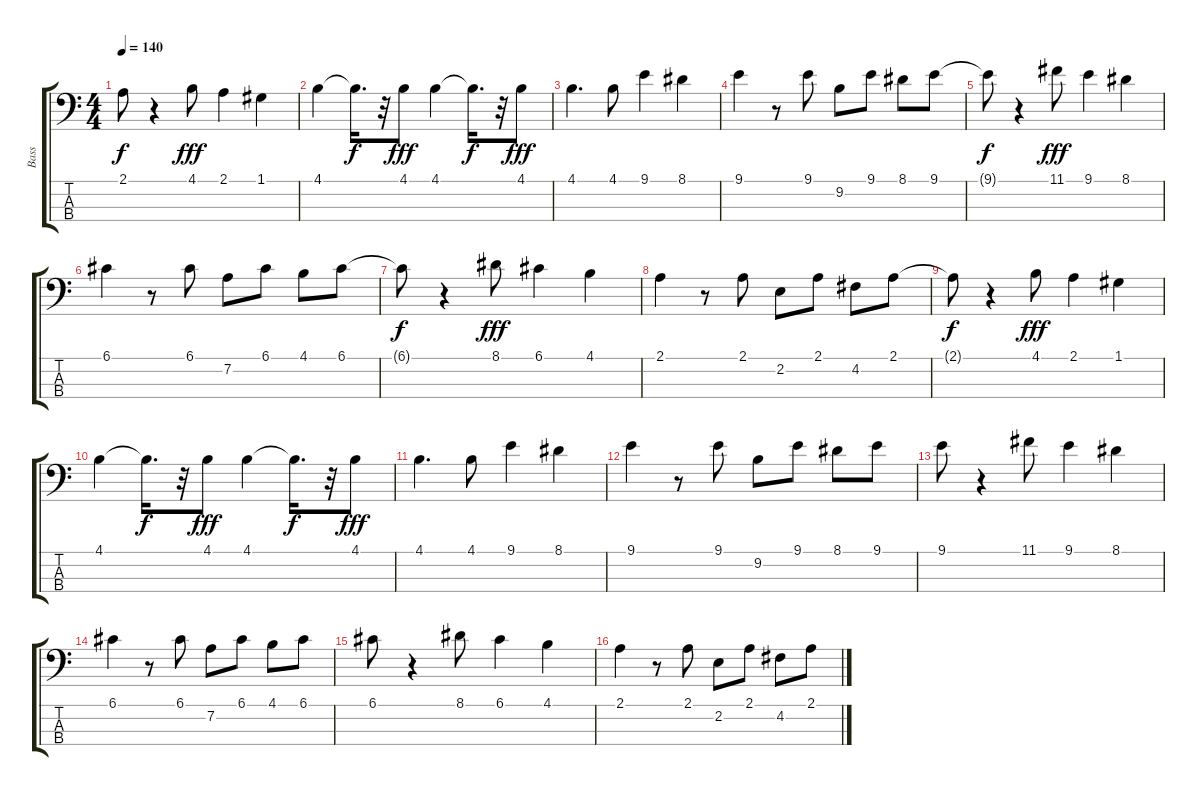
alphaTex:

\track ("Bass" "Bass") {instrument synthbass2}
\staff {score tabs}
\tuning (G2 D2 A1 E1) {hide}
\ts (4 4)
\tempo 140
\clef f4
\ks c
2.1{t}.8{dy f} r.4 4.1.8{dy fff} 2.1.4 1.1.4 |
4.1.4 4.1{t}.16{d dy f} r.32 4.1.8{dy fff} 4.1.4 4.1{t}.16{d dy f} r.32 4.1.8{dy fff} |
4.1.4{d} 4.1.8 9.1.4 8.1.4 |
9.1.4 r.8 9.1.8 9.2.8 9.1.8 8.1.8 9.1.8 |
9.1{t}.8{dy f} r.4 11.1.8{dy fff} 9.1.4 8.1.4 |
6.1.4 r.8 6.1.8 7.2.8 6.1.8 4.1.8 6.1.8 |
6.1{t}.8{dy f} r.4 8.1.8{dy fff} 6.1.4 4.1.4 |
2.1.4 r.8 2.1.8 2.2.8 2.1.8 4.2.8 2.1.8 |
2.1{t}.8{dy f} r.4 4.1.8{dy fff} 2.1.4 1.1.4 |
4.1.4 4.1{t}.16{d dy f} r.32 4.1.8{dy fff} 4.1.4 4.1{t}.16{d dy f} r.32 4.1.8{dy fff} |
4.1.4{d} 4.1.8 9.1.4 8.1.4 |
9.1.4 r.8 9.1.8 9.2.8 9.1.8 8.1.8 9.1.8 |
9.1.8 r.4 11.1.8 9.1.4 8.1.4 |
6.1.4 r.8 6.1.8 7.2.8 6.1.8 4.1.8 6.1.8 |
6.1.8 r.4 8.1.8 6.1.4 4.1.4 |
2.1.4 r.8 2.1.8 2.2.8 2.1.8 4.2.8 2.1.8
